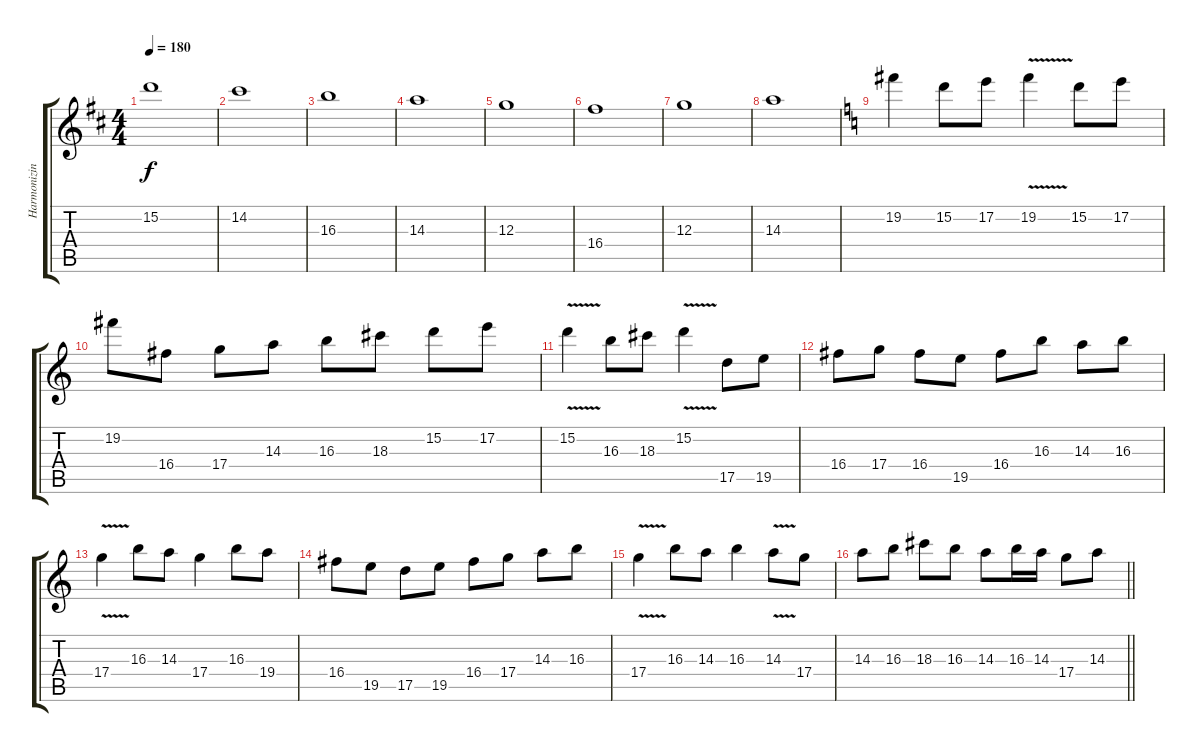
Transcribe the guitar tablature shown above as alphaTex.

\track ("Harmonizing Pedal (Boss PS-5)" "Harmonizin") {instrument distortionguitar}
\staff {score tabs}
\tuning (E4 B3 G3 D3 A2 E2) {hide}
\ts (4 4)
\tempo 180
\clef g2
\ks d
15.2.1{dy f} |
14.2.1 |
16.3.1 |
14.3.1 |
12.3.1 |
16.4.1 |
12.3.1 |
14.3.1 |
\ks c
19.2.4 15.2.8 17.2.8 19.2{v}.4 15.2.8 17.2.8 |
19.2.8 16.4.8 17.4.8 14.3.8 16.3.8 18.3.8 15.2.8 17.2.8 |
15.2{v}.4 16.3.8 18.3.8 15.2{v}.4 17.5.8 19.5.8 |
16.4.8 17.4.8 16.4.8 19.5.8 16.4.8 16.3.8 14.3.8 16.3.8 |
17.4{v}.4 16.3.8 14.3.8 17.4.4 16.3.8 19.4.8 |
16.4.8 19.5.8 17.5.8 19.5.8 16.4.8 17.4.8 14.3.8 16.3.8 |
17.4{v}.4 16.3.8 14.3.8 16.3.4 14.3{v}.8 17.4.8 |
\barLineRight lightlight
14.3.8 16.3.8 18.3.8 16.3.8 14.3.8 16.3.16 14.3.16 17.4.8 14.3.8
